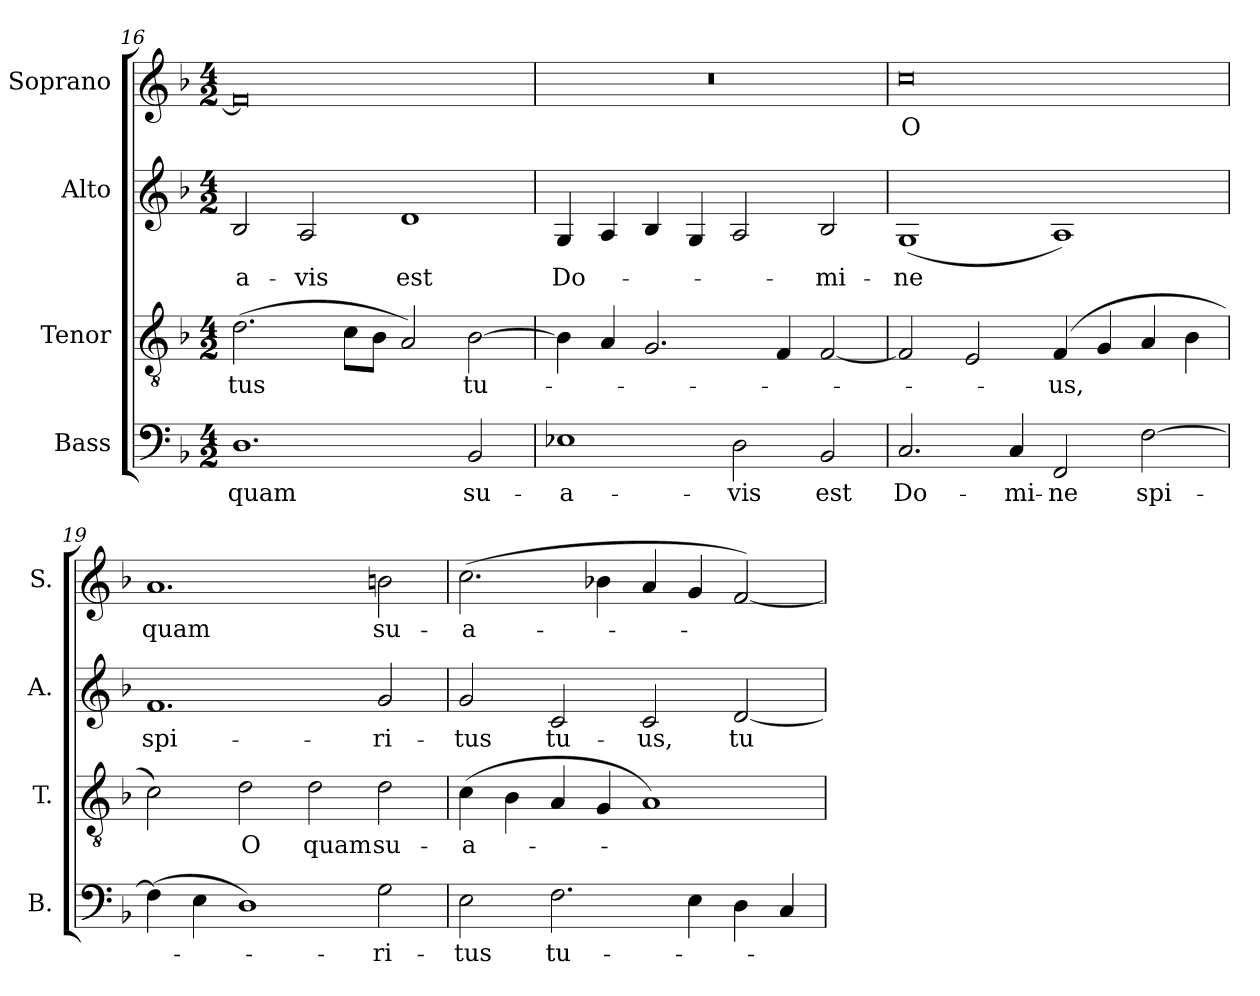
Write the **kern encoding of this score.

**kern	**text	**kern	**text	**kern	**text	**kern	**text
*part4	*part4	*part3	*part3	*part2	*part2	*part1	*part1
*staff4	*staff4	*staff3	*staff3	*staff2	*staff2	*staff1	*staff1
*I"Bass	*	*I"Tenor	*	*I"Alto	*	*I"Soprano	*
*I'B.	*	*I'T.	*	*I'A.	*	*I'S.	*
*clefF4	*	*clefGv2	*	*clefG2	*	*clefG2	*
*	*	*ITrd7c12	*	*	*	*	*
*k[b-]	*	*k[b-]	*	*k[b-]	*	*k[b-]	*
*F:	*	*F:	*	*F:	*	*F:	*
*M4/2	*	*M4/2	*	*M4/2	*	*M4/2	*
=16	=16	=16	=16	=16	=16	=16	=16
!	!LO:LY:b:color=#000000	!	!	!	!	!	!
!	!	!	!LO:LY:b:color=#000000	!	!	!	!
!	!	!	!	!	!LO:LY:b:color=#000000	!	!
1.Di	quam	(2.Di\	-tus	2B-i/	-a-	0fi]	.
!	!	!	!	!	!LO:LY:b:color=#000000	!	!
.	.	.	.	2Ai/	-vis	.	.
.	.	8Ci\L	.	.	.	.	.
.	.	8BB-i\J	.	.	.	.	.
!	!	!	!	!	!LO:LY:b:color=#000000	!	!
.	.	2AAi/)	.	1di	est	.	.
!	!LO:LY:b:color=#000000	!	!	!	!	!	!
!	!	!	!LO:LY:b:color=#000000	!	!	!	!
2BB-i/	su-	[2BB-i\	tu-	.	.	.	.
=17	=17	=17	=17	=17	=17	=17	=17
!	!LO:LY:b:color=#000000	!	!	!	!	!	!
!	!	!	!	!	!LO:LY:b:color=#000000	!LO:N:vis=1	!
1E-Xi	-a-	4BB-i\]	.	4Gi/	Do-	0r	.
.	.	4AAi/	.	4Ai/	.	.	.
.	.	2.GGi/	.	4B-i/	.	.	.
.	.	.	.	4Gi/	.	.	.
!	!LO:LY:b:color=#000000	!	!	!	!	!	!
2Di\	-vis	.	.	2Ai/	.	.	.
.	.	4FFi/	.	.	.	.	.
!	!LO:LY:b:color=#000000	!	!	!	!	!	!
!	!	!	!	!	!LO:LY:b:color=#000000	!	!
2BB-i/	est	[2FFi/	.	2B-i/	-mi-	.	.
=18	=18	=18	=18	=18	=18	=18	=18
!	!LO:LY:b:color=#000000	!	!	!	!	!	!
!	!	!	!	!	!LO:LY:b:color=#000000	!	!
!	!	!	!	!	!	!	!LO:LY:b:color=#000000
2.Ci/	Do-	2FFi/]	.	(1Gi	-ne	0cci	O
.	.	2EEi/	.	.	.	.	.
!	!LO:LY:b:color=#000000	!	!	!	!	!	!
4Ci/	-mi-	.	.	.	.	.	.
!	!LO:LY:b:color=#000000	!	!	!	!	!	!
!	!	!	!LO:LY:b:color=#000000	!	!	!	!
2FFi/	-ne	(4FFi/	-us,	1Ai)	.	.	.
.	.	4GGi/	.	.	.	.	.
!	!LO:LY:b:color=#000000	!	!	!	!	!	!
[2Fi\	spi-	4AAi/	.	.	.	.	.
.	.	4BB-i\	.	.	.	.	.
!!LO:PB:g=z
=19	=19	=19	=19	=19	=19	=19	=19
!	!	!	!	!	!LO:LY:b:color=#000000	!	!
!	!	!	!	!	!	!	!LO:LY:b:color=#000000
(4Fi\]	.	2Ci\)	.	1.fi	spi-	1.ai	quam
4Ei\	.	.	.	.	.	.	.
!	!	!	!LO:LY:b:color=#000000	!	!	!	!
1Di)	.	2Di\	O	.	.	.	.
!	!	!	!LO:LY:b:color=#000000	!	!	!	!
.	.	2Di\	quam	.	.	.	.
!	!LO:LY:b:color=#000000	!	!	!	!	!	!
!	!	!	!LO:LY:b:color=#000000	!	!	!	!
!	!	!	!	!	!LO:LY:b:color=#000000	!	!
!	!	!	!	!	!	!	!LO:LY:b:color=#000000
2Gi\	-ri-	2Di\	su-	2gi/	-ri-	2bni\	su-
=20	=20	=20	=20	=20	=20	=20	=20
!	!LO:LY:b:color=#000000	!	!	!	!	!	!
!	!	!	!LO:LY:b:color=#000000	!	!	!	!
!	!	!	!	!	!LO:LY:b:color=#000000	!	!
!	!	!	!	!	!	!	!LO:LY:b:color=#000000
2Ei\	-tus	(4Ci\	-a-	2gi/	-tus	(2.cci\	-a-
.	.	4BB-i\	.	.	.	.	.
!	!LO:LY:b:color=#000000	!	!	!	!	!	!
!	!	!	!	!	!LO:LY:b:color=#000000	!	!
2.Fi\	tu-	4AAi/	.	2ci/	tu-	.	.
.	.	4GGi/	.	.	.	4b-Xi\	.
!	!	!	!	!	!LO:LY:b:color=#000000	!	!
.	.	1AAi)	.	2ci/	-us,	4ai/	.
4Ei\	.	.	.	.	.	4gi/	.
!	!	!	!	!	!LO:LY:b:color=#000000	!	!
4Di\	.	.	.	[2di/	tu-	[2fi/)	.
4Ci/	.	.	.	.	.	.	.
=	=	=	=	=	=	=	=
*-	*-	*-	*-	*-	*-	*-	*-
